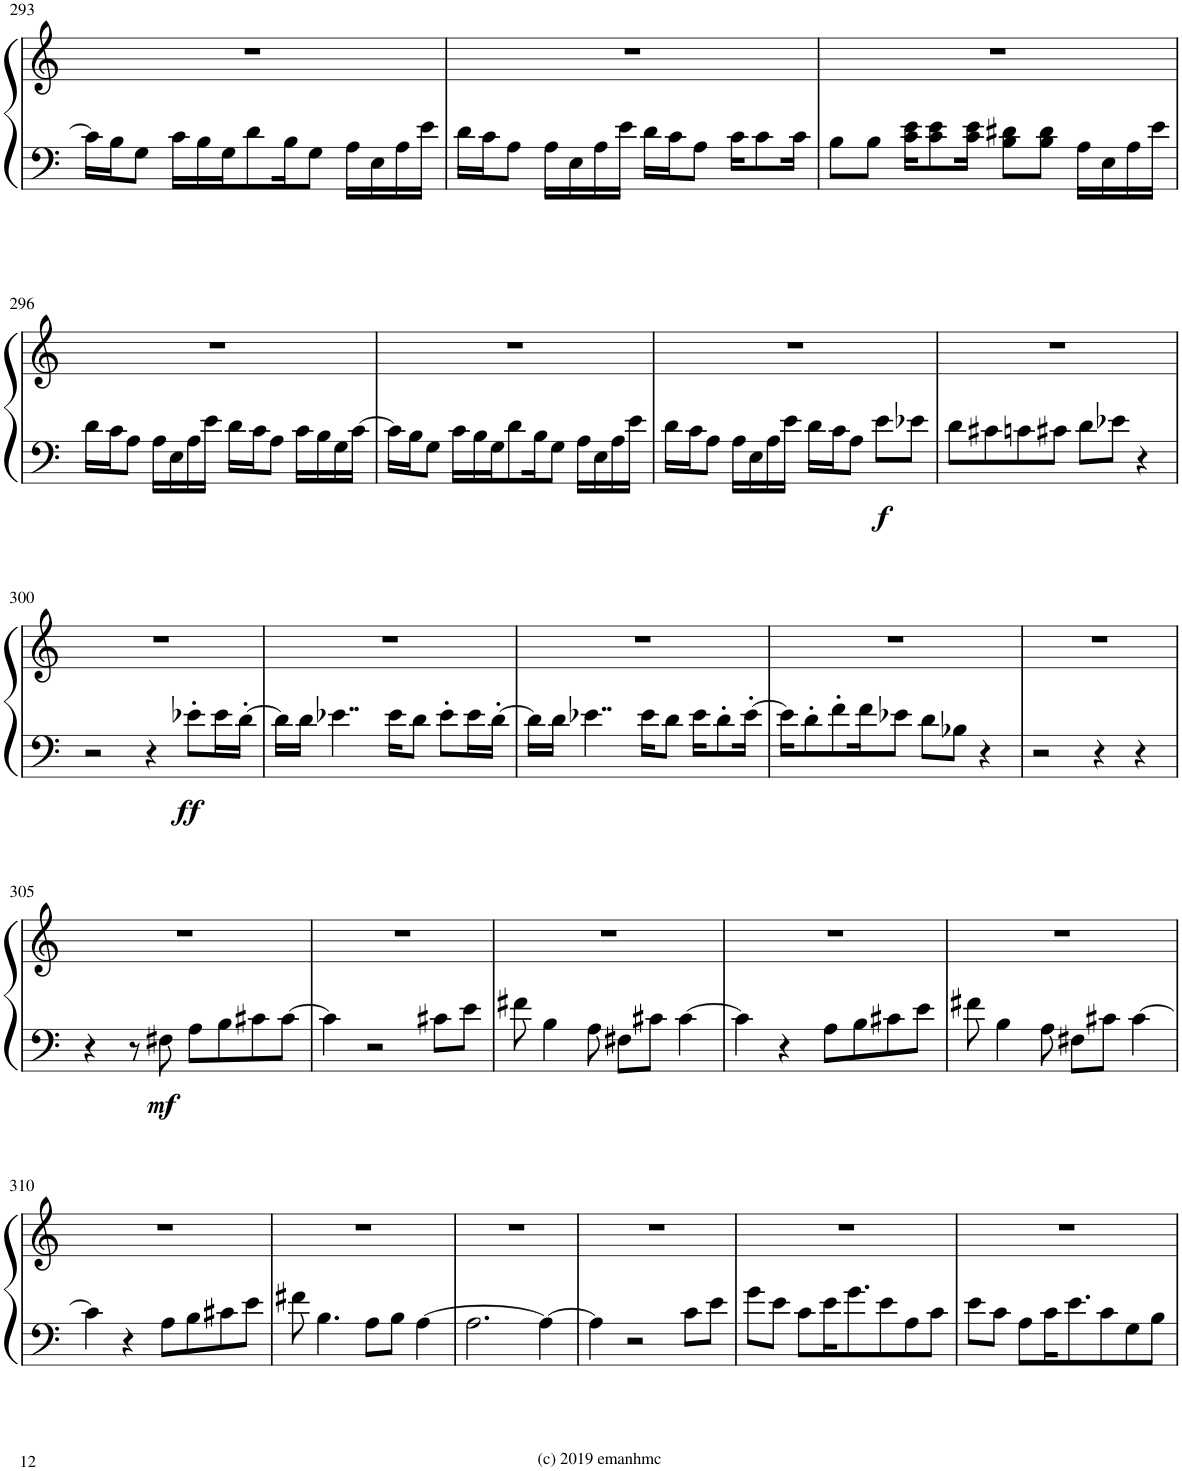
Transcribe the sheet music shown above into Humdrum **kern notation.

**kern	**kern	**dynam
*part1	*part1	*part1
*staff2	*staff1	*staff1/2
*I"Piano	*	*
*I'Pno.	*	*
!!LO:PB:g=z
*clefF4	*clefG2	*
*k[]	*k[]	*
*M4/4	*M4/4	*
*met(c)	*met(c)	*
=293	=293	=293
16c\LL]	1r	.
16B\J	.	.
8G\J	.	.
16c\LL	.	.
16B\	.	.
16G\J	.	.
8d\	.	.
16B\K	.	.
8G\J	.	.
16A\LL	.	.
16E\	.	.
16A\	.	.
16e\JJ	.	.
=294	=294	=294
16d\LL	1r	.
16c\J	.	.
8A\J	.	.
16A\LL	.	.
16E\	.	.
16A\	.	.
16e\JJ	.	.
16d\LL	.	.
16c\J	.	.
8A\J	.	.
16c\KL	.	.
8c\	.	.
16c\Jk	.	.
=295	=295	=295
8B\L	1r	.
8B\J	.	.
16c\ 16e\KL	.	.
8c\ 8e\	.	.
16c\ 16e\Jk	.	.
8B\ 8d#X\L	.	.
8B\ 8d#\J	.	.
16A\LL	.	.
16E\	.	.
16A\	.	.
16e\JJ	.	.
!!LO:LB:g=z
=296	=296	=296
16d\LL	1r	.
16c\J	.	.
8A\J	.	.
16A\LL	.	.
16E\	.	.
16A\	.	.
16e\JJ	.	.
16d\LL	.	.
16c\J	.	.
8A\J	.	.
16c\LL	.	.
16B\	.	.
16G\	.	.
[16c\JJ	.	.
=297	=297	=297
16c\LL]	1r	.
16B\J	.	.
8G\J	.	.
16c\LL	.	.
16B\	.	.
16G\J	.	.
8d\	.	.
16B\K	.	.
8G\J	.	.
16A\LL	.	.
16E\	.	.
16A\	.	.
16e\JJ	.	.
=298	=298	=298
16d\LL	1r	.
16c\J	.	.
8A\J	.	.
16A\LL	.	.
16E\	.	.
16A\	.	.
16e\JJ	.	.
16d\LL	.	.
16c\J	.	.
8A\J	.	.
!	!	!LO:DY:b=2
8e\L	.	f
8e-X\J	.	.
=299	=299	=299
8d\L	1r	.
8c#X\	.	.
8cn\	.	.
8c#X\J	.	.
8d\L	.	.
8e-X\J	.	.
4r	.	.
!!LO:LB:g=z
=300	=300	=300
2r	1r	.
4r	.	.
!	!	!LO:DY:b=2
8e-X'\L	.	ff
16e-\L	.	.
[16d'\JJ	.	.
=301	=301	=301
16d\LL]	1r	.
16d\JJ	.	.
4..e-X\	.	.
16e-\KL	.	.
8d\J	.	.
8e-'\L	.	.
16e-\L	.	.
[16d'\JJ	.	.
=302	=302	=302
16d\LL]	1r	.
16d\JJ	.	.
4..e-X\	.	.
16e-\KL	.	.
8d\J	.	.
16e-\KL	.	.
8d'\	.	.
[16e-'\Jk	.	.
=303	=303	=303
16e-\KL]	1r	.
8d'\	.	.
8f'\	.	.
16f\K	.	.
8e-X\J	.	.
8d\L	.	.
8B-X\J	.	.
4r	.	.
=304	=304	=304
2r	1r	.
4r	.	.
4r	.	.
!!LO:LB:g=z
=305	=305	=305
4r	1r	.
8r	.	.
!	!	!LO:DY:b=2
8F#X\	.	mf
8A\L	.	.
8B\	.	.
8c#X\	.	.
[8c#\J	.	.
=306	=306	=306
4c#\]	1r	.
2r	.	.
8c#X\L	.	.
8e\J	.	.
=307	=307	=307
8f#X\	1r	.
4B\	.	.
8A\	.	.
8F#X\L	.	.
8c#X\J	.	.
[4c#\	.	.
=308	=308	=308
4c#\]	1r	.
4r	.	.
8A\L	.	.
8B\	.	.
8c#X\	.	.
8e\J	.	.
=309	=309	=309
8f#X\	1r	.
4B\	.	.
8A\	.	.
8F#X\L	.	.
8c#X\J	.	.
[4c#\	.	.
!!LO:LB:g=z
=310	=310	=310
4c#\]	1r	.
4r	.	.
8A\L	.	.
8B\	.	.
8c#X\	.	.
8e\J	.	.
=311	=311	=311
8f#X\	1r	.
4.B\	.	.
8A\L	.	.
8B\J	.	.
[4A\	.	.
=312	=312	=312
2.A\	1r	.
4A\_	.	.
=313	=313	=313
4A\]	1r	.
2r	.	.
8c\L	.	.
8e\J	.	.
=314	=314	=314
8g\L	1r	.
8e\J	.	.
8c\L	.	.
16e\K	.	.
8.g\	.	.
8e\	.	.
8A\	.	.
8c\J	.	.
=315	=315	=315
8e\L	1r	.
8c\J	.	.
8A\L	.	.
16c\K	.	.
8.e\	.	.
8c\	.	.
8G\	.	.
8B\J	.	.
=	=	=
*-	*-	*-
